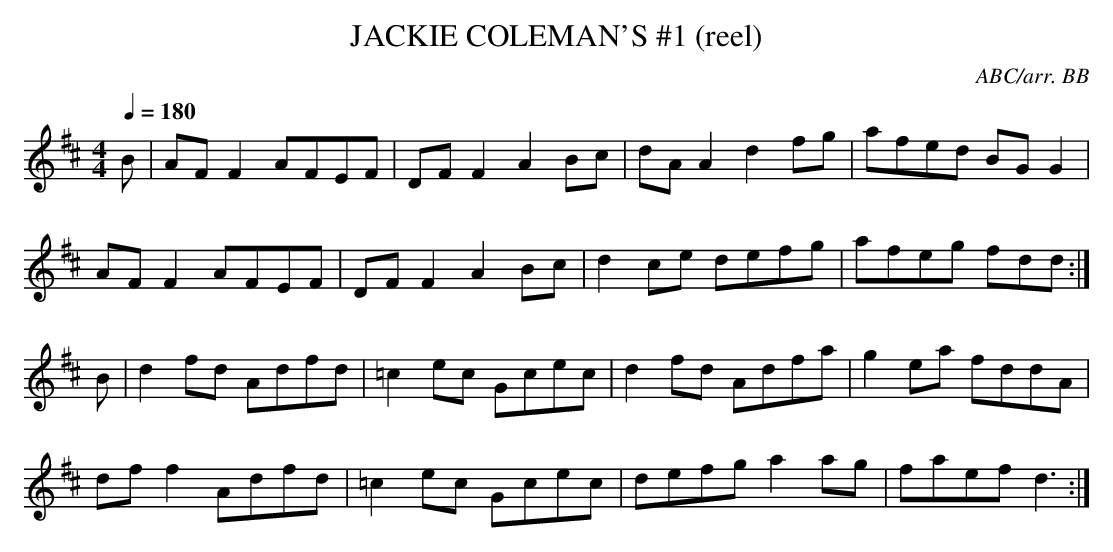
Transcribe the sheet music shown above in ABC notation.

X:1
T:JACKIE COLEMAN'S #1 (reel)
C:ABC/arr. BB
refers to the "other" more commonly-heard "Jackie
Coleman's".
Q:1/4=180
M:4/4
L:1/8
K:D
B|AFF2 AFEF|DFF2 A2Bc|dAA2 d2fg|afed BGG2|
AFF2 AFEF|DFF2 A2Bc|d2ce defg|afeg fdd :|
B|d2fd Adfd|=c2ec Gcec|d2fd Adfa|g2ea fddA|
dff2 Adfd|=c2ec Gcec|defg a2ag|faef d3 :|
